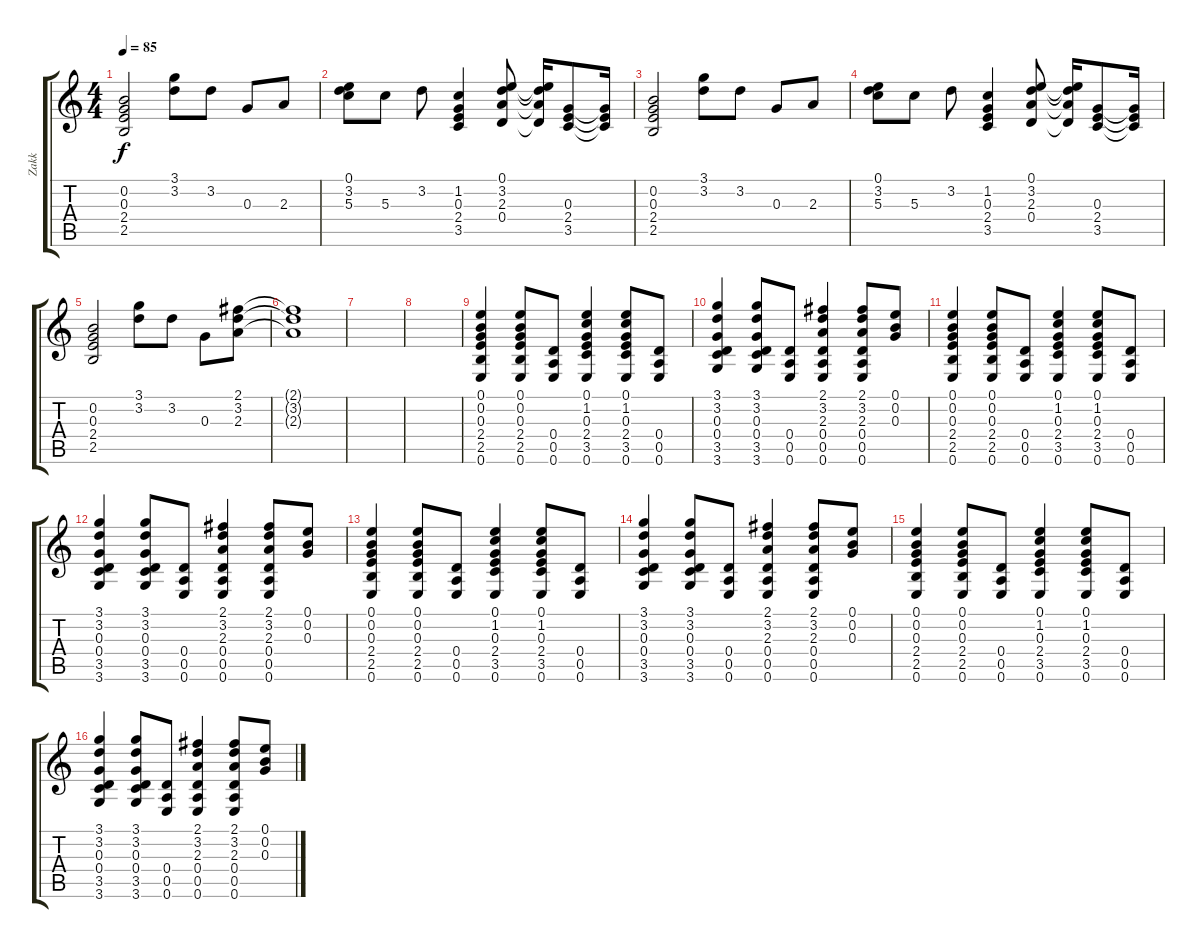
\track ("Zakk" "Zakk") {instrument acousticguitarnylon}
\staff {score tabs}
\tuning (E4 B3 G3 D3 A2 E2) {hide}
\ts (4 4)
\tempo 85
\clef g2
\ks c
(0.2 0.3 2.4 2.5).2{dy f} (3.1 3.2).8 3.2.8 0.3.8 2.3.8 |
(0.1 3.2 5.3).8 5.3.8 3.2.8 (1.2 0.3 2.4 3.5).4 (0.1 3.2 2.3 0.4).8 (0.1{t} 3.2{t} 2.3{t} 0.4{t}).16 (0.3 2.4 3.5).8 (0.3{t} 2.4{t} 3.5{t}).16 |
(0.2 0.3 2.4 2.5).2 (3.1 3.2).8 3.2.8 0.3.8 2.3.8 |
(0.1 3.2 5.3).8 5.3.8 3.2.8 (1.2 0.3 2.4 3.5).4 (0.1 3.2 2.3 0.4).8 (0.1{t} 3.2{t} 2.3{t} 0.4{t}).16 (0.3 2.4 3.5).8 (0.3{t} 2.4{t} 3.5{t}).16 |
(0.2 0.3 2.4 2.5).2 (3.1 3.2).8 3.2.8 0.3.8 (2.1 3.2 2.3).8 |
(2.1{t} 3.2{t} 2.3{t}).1 |
|
|
(0.1 0.2 0.3 2.4 2.5 0.6).4 (0.1 0.2 0.3 2.4 2.5 0.6).8 (0.4 0.5 0.6).8 (0.1 1.2 0.3 2.4 3.5 0.6).4 (0.1 1.2 0.3 2.4 3.5 0.6).8 (0.4 0.5 0.6).8 |
(3.1 3.2 0.3 0.4 3.5 3.6).4 (3.1 3.2 0.3 0.4 3.5 3.6).8 (0.4 0.5 0.6).8 (2.1 3.2 2.3 0.4 0.5 0.6).4 (2.1 3.2 2.3 0.4 0.5 0.6).8 (0.1 0.2 0.3).8 |
(0.1 0.2 0.3 2.4 2.5 0.6).4 (0.1 0.2 0.3 2.4 2.5 0.6).8 (0.4 0.5 0.6).8 (0.1 1.2 0.3 2.4 3.5 0.6).4 (0.1 1.2 0.3 2.4 3.5 0.6).8 (0.4 0.5 0.6).8 |
(3.1 3.2 0.3 0.4 3.5 3.6).4 (3.1 3.2 0.3 0.4 3.5 3.6).8 (0.4 0.5 0.6).8 (2.1 3.2 2.3 0.4 0.5 0.6).4 (2.1 3.2 2.3 0.4 0.5 0.6).8 (0.1 0.2 0.3).8 |
(0.1 0.2 0.3 2.4 2.5 0.6).4 (0.1 0.2 0.3 2.4 2.5 0.6).8 (0.4 0.5 0.6).8 (0.1 1.2 0.3 2.4 3.5 0.6).4 (0.1 1.2 0.3 2.4 3.5 0.6).8 (0.4 0.5 0.6).8 |
(3.1 3.2 0.3 0.4 3.5 3.6).4 (3.1 3.2 0.3 0.4 3.5 3.6).8 (0.4 0.5 0.6).8 (2.1 3.2 2.3 0.4 0.5 0.6).4 (2.1 3.2 2.3 0.4 0.5 0.6).8 (0.1 0.2 0.3).8 |
(0.1 0.2 0.3 2.4 2.5 0.6).4 (0.1 0.2 0.3 2.4 2.5 0.6).8 (0.4 0.5 0.6).8 (0.1 1.2 0.3 2.4 3.5 0.6).4 (0.1 1.2 0.3 2.4 3.5 0.6).8 (0.4 0.5 0.6).8 |
(3.1 3.2 0.3 0.4 3.5 3.6).4 (3.1 3.2 0.3 0.4 3.5 3.6).8 (0.4 0.5 0.6).8 (2.1 3.2 2.3 0.4 0.5 0.6).4 (2.1 3.2 2.3 0.4 0.5 0.6).8 (0.1 0.2 0.3).8
